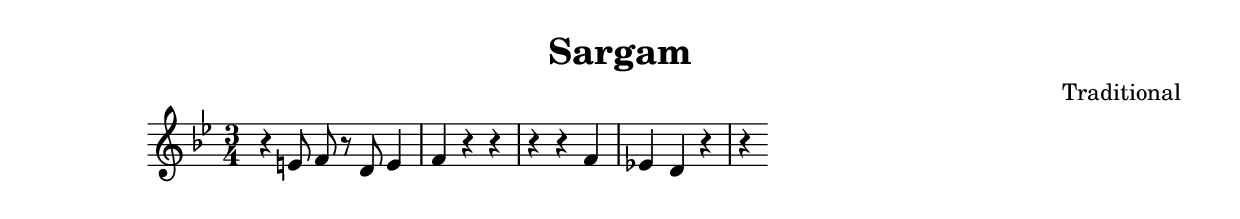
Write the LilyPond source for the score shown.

#(ly:set-option 'midi-extension "mid")
\version "2.12.3"
\include "english.ly"
\header{
title = "Sargam"
composer = "Traditional"
}
%{

%}
melody = {
\time 3/4
\clef treble
\key c \phrygian
\autoBeamOn
\cadenzaOn


 \bar "|:"  r4 d'8 ef'8 r8 c'8 d'4 \bar "|"  ef'4 r4 r4 \bar "|"  r4 r4 ef'4 \bar "|"  df'4 c'4 r4 \bar "|"  r4 \bar ":|"  \break

}


text = \lyricmode {
        
}

\score{
\transpose c' d'
<<
\new Voice = "one" {
\melody
}
\new Lyrics \lyricsto "one" \text
>>
\layout {
\context {
\Score
\remove "Bar_number_engraver"
}
}
\midi {
\context {
\Score
tempoWholesPerMinute = #(ly:make-moment 200 4)
}
}
}